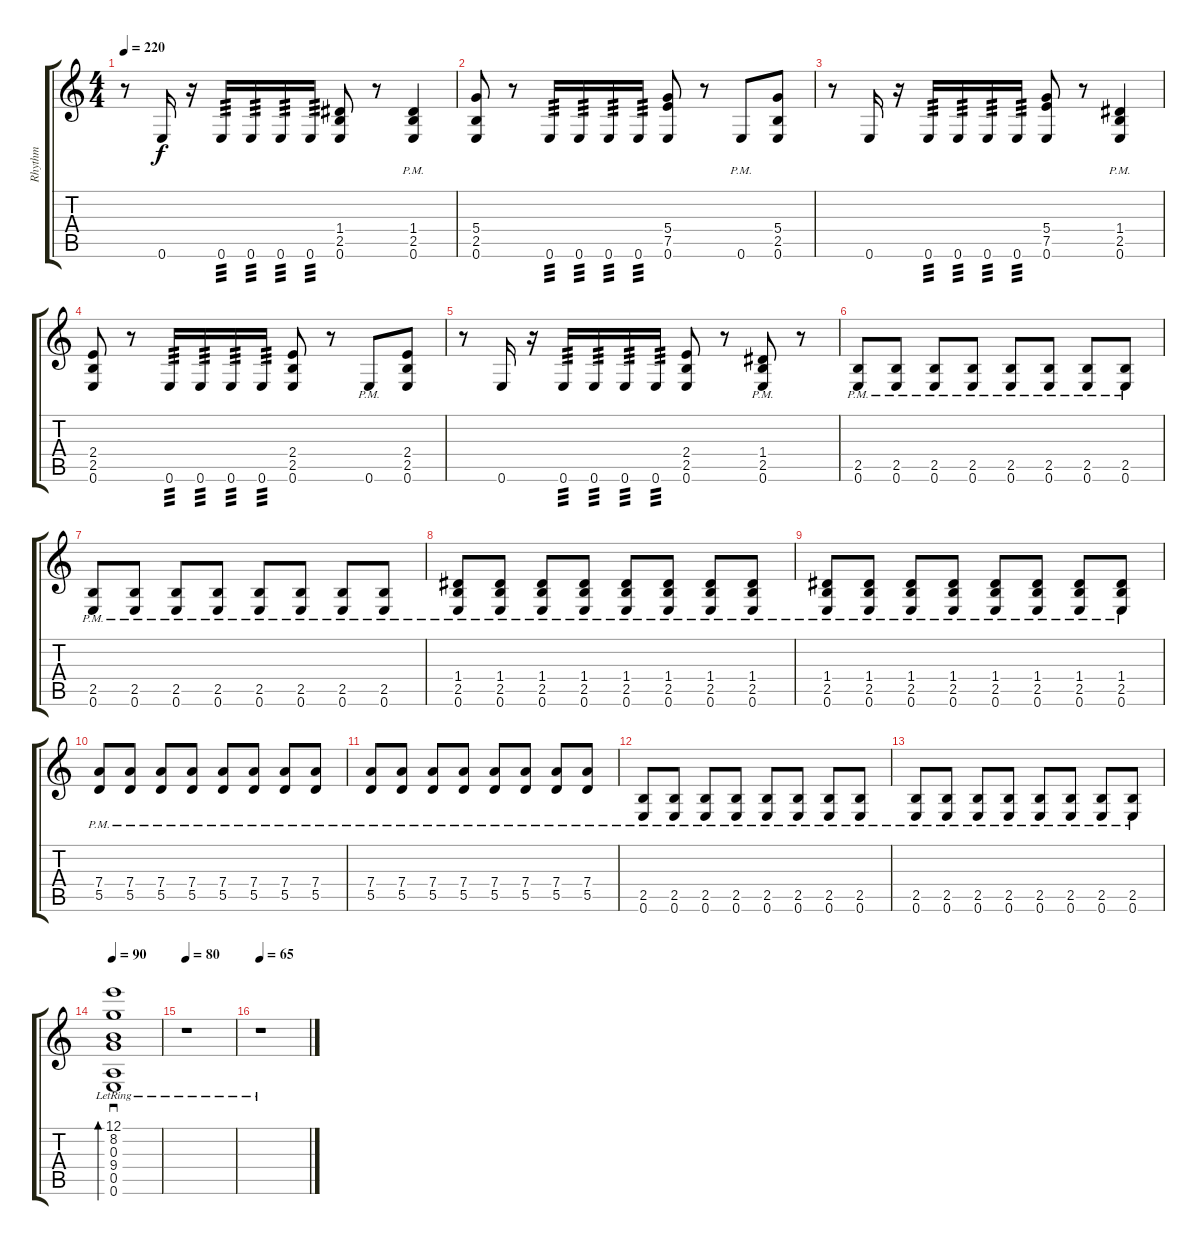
\track ("Rhythm" "Rhythm") {instrument acousticguitarnylon}
\staff {score tabs}
\tuning (E4 B3 G3 D3 A2 E2) {hide}
\ts (4 4)
\tempo 220
\clef g2
\ks c
r.8{dy f} 0.6.16 r.16 0.6.16{tp 3} 0.6.16{tp 3} 0.6.16{tp 3} 0.6.16{tp 3} (1.4 2.5 0.6).8 r.8 (1.4 2.5 0.6{pm}).4 |
(5.4 2.5 0.6).8{volume 13 instrument overdrivenguitar} r.8 0.6.16{tp 3} 0.6.16{tp 3} 0.6.16{tp 3} 0.6.16{tp 3} (5.4 7.5 0.6).8 r.8 0.6{pm}.8 (5.4 2.5 0.6).8 |
r.8 0.6.16 r.16 0.6.16{tp 3} 0.6.16{tp 3} 0.6.16{tp 3} 0.6.16{tp 3} (5.4 7.5 0.6).8 r.8 (1.4 2.5 0.6{pm}).4 |
(2.4 2.5 0.6).8{volume 13 instrument overdrivenguitar} r.8 0.6.16{tp 3} 0.6.16{tp 3} 0.6.16{tp 3} 0.6.16{tp 3} (2.4 2.5 0.6).8 r.8 0.6{pm}.8 (2.4 2.5 0.6).8 |
r.8 0.6.16 r.16 0.6.16{tp 3} 0.6.16{tp 3} 0.6.16{tp 3} 0.6.16{tp 3} (2.4 2.5 0.6).8 r.8 (1.4 2.5 0.6{pm}).8 r.8 |
(2.5{pm} 0.6{pm}).8 (2.5{pm} 0.6{pm}).8 (2.5{pm} 0.6{pm}).8 (2.5{pm} 0.6{pm}).8 (2.5{pm} 0.6{pm}).8 (2.5{pm} 0.6{pm}).8 (2.5{pm} 0.6{pm}).8 (2.5{pm} 0.6{pm}).8 |
(2.5{pm} 0.6{pm}).8 (2.5{pm} 0.6{pm}).8 (2.5{pm} 0.6{pm}).8 (2.5{pm} 0.6{pm}).8 (2.5{pm} 0.6{pm}).8 (2.5{pm} 0.6{pm}).8 (2.5{pm} 0.6{pm}).8 (2.5{pm} 0.6{pm}).8 |
(1.4{pm} 2.5{pm} 0.6{pm}).8 (1.4{pm} 2.5{pm} 0.6{pm}).8 (1.4{pm} 2.5{pm} 0.6{pm}).8 (1.4{pm} 2.5{pm} 0.6{pm}).8 (1.4{pm} 2.5{pm} 0.6{pm}).8 (1.4{pm} 2.5{pm} 0.6{pm}).8 (1.4{pm} 2.5{pm} 0.6{pm}).8 (1.4{pm} 2.5{pm} 0.6{pm}).8 |
(1.4{pm} 2.5{pm} 0.6{pm}).8 (1.4{pm} 2.5{pm} 0.6{pm}).8 (1.4{pm} 2.5{pm} 0.6{pm}).8 (1.4{pm} 2.5{pm} 0.6{pm}).8 (1.4{pm} 2.5{pm} 0.6{pm}).8 (1.4{pm} 2.5{pm} 0.6{pm}).8 (1.4{pm} 2.5{pm} 0.6{pm}).8 (1.4{pm} 2.5{pm} 0.6{pm}).8 |
(7.4{pm} 5.5{pm}).8 (7.4{pm} 5.5{pm}).8 (7.4{pm} 5.5{pm}).8 (7.4{pm} 5.5{pm}).8 (7.4{pm} 5.5{pm}).8 (7.4{pm} 5.5{pm}).8 (7.4{pm} 5.5{pm}).8 (7.4{pm} 5.5{pm}).8 |
(7.4{pm} 5.5{pm}).8 (7.4{pm} 5.5{pm}).8 (7.4{pm} 5.5{pm}).8 (7.4{pm} 5.5{pm}).8 (7.4{pm} 5.5{pm}).8 (7.4{pm} 5.5{pm}).8 (7.4{pm} 5.5{pm}).8 (7.4{pm} 5.5{pm}).8 |
(2.5{pm} 0.6{pm}).8 (2.5{pm} 0.6{pm}).8 (2.5{pm} 0.6{pm}).8 (2.5{pm} 0.6{pm}).8 (2.5{pm} 0.6{pm}).8 (2.5{pm} 0.6{pm}).8 (2.5{pm} 0.6{pm}).8 (2.5{pm} 0.6{pm}).8 |
(2.5{pm} 0.6{pm}).8 (2.5{pm} 0.6{pm}).8 (2.5{pm} 0.6{pm}).8 (2.5{pm} 0.6{pm}).8 (2.5{pm} 0.6{pm}).8 (2.5{pm} 0.6{pm}).8 (2.5{pm} 0.6{pm}).8 (2.5{pm} 0.6{pm}).8 |
\tempo 90
(12.1 8.2{lr} 0.3{lr} 9.4{lr} 0.5{lr} 0.6{lr}).1{sd bd 240} |
\tempo 80
r.1 |
\tempo 65
r.1
